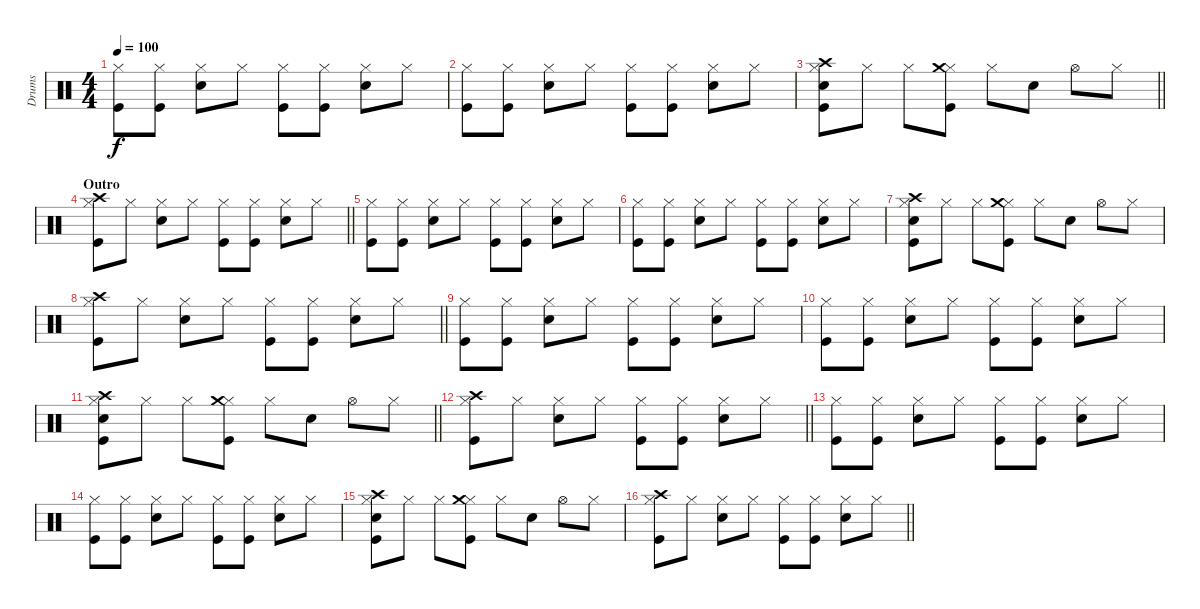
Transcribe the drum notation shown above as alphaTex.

\track ("Drums" "Drums") {instrument percussion}
\staff {score}
\articulation defaults
\ts (4 4)
\tempo 100
\clef neutral
\ks c
("Kick (hit)" "Hi-Hat (closed)").8{dy f} ("Kick (hit)" "Hi-Hat (closed)").8 ("Snare (hit) 2" "Hi-Hat (closed)").8 "Hi-Hat (closed)".8 ("Kick (hit)" "Hi-Hat (closed)").8 ("Kick (hit)" "Hi-Hat (closed)").8 ("Snare (hit) 2" "Hi-Hat (closed)").8 "Hi-Hat (closed)".8 |
("Kick (hit)" "Hi-Hat (closed)").8 ("Kick (hit)" "Hi-Hat (closed)").8 ("Snare (hit) 2" "Hi-Hat (closed)").8 "Hi-Hat (closed)".8 ("Kick (hit)" "Hi-Hat (closed)").8 ("Kick (hit)" "Hi-Hat (closed)").8 ("Snare (hit) 2" "Hi-Hat (closed)").8 "Hi-Hat (closed)".8 |
\barLineRight lightlight
("Kick (hit)" "Snare (hit) 2" "Hi-Hat (closed)" "Crash high (hit)").8 "Hi-Hat (closed)".8 "Hi-Hat (closed)".8 ("Kick (hit)" "Hi-Hat (closed)" "Crash medium (hit)").8 "Hi-Hat (closed)".8 "Snare (hit) 2".8 "Hi-Hat (open)".8 "Hi-Hat (closed)".8 |
\section ("" "Outro")
\barLineRight lightlight
("Kick (hit)" "Hi-Hat (closed)" "Crash high (hit)").8 "Hi-Hat (closed)".8 ("Snare (hit) 2" "Hi-Hat (closed)").8 "Hi-Hat (closed)".8 ("Kick (hit)" "Hi-Hat (closed)").8 ("Kick (hit)" "Hi-Hat (closed)").8 ("Snare (hit) 2" "Hi-Hat (closed)").8 "Hi-Hat (closed)".8 |
("Kick (hit)" "Hi-Hat (closed)").8 ("Kick (hit)" "Hi-Hat (closed)").8 ("Snare (hit) 2" "Hi-Hat (closed)").8 "Hi-Hat (closed)".8 ("Kick (hit)" "Hi-Hat (closed)").8 ("Kick (hit)" "Hi-Hat (closed)").8 ("Snare (hit) 2" "Hi-Hat (closed)").8 "Hi-Hat (closed)".8 |
("Kick (hit)" "Hi-Hat (closed)").8 ("Kick (hit)" "Hi-Hat (closed)").8 ("Snare (hit) 2" "Hi-Hat (closed)").8 "Hi-Hat (closed)".8 ("Kick (hit)" "Hi-Hat (closed)").8 ("Kick (hit)" "Hi-Hat (closed)").8 ("Snare (hit) 2" "Hi-Hat (closed)").8 "Hi-Hat (closed)".8 |
("Kick (hit)" "Snare (hit) 2" "Hi-Hat (closed)" "Crash high (hit)").8 "Hi-Hat (closed)".8 "Hi-Hat (closed)".8 ("Kick (hit)" "Hi-Hat (closed)" "Crash medium (hit)").8 "Hi-Hat (closed)".8 "Snare (hit) 2".8 "Hi-Hat (open)".8 "Hi-Hat (closed)".8 |
\barLineRight lightlight
("Kick (hit)" "Hi-Hat (closed)" "Crash high (hit)").8 "Hi-Hat (closed)".8 ("Snare (hit) 2" "Hi-Hat (closed)").8 "Hi-Hat (closed)".8 ("Kick (hit)" "Hi-Hat (closed)").8 ("Kick (hit)" "Hi-Hat (closed)").8 ("Snare (hit) 2" "Hi-Hat (closed)").8 "Hi-Hat (closed)".8 |
("Kick (hit)" "Hi-Hat (closed)").8 ("Kick (hit)" "Hi-Hat (closed)").8 ("Snare (hit) 2" "Hi-Hat (closed)").8 "Hi-Hat (closed)".8 ("Kick (hit)" "Hi-Hat (closed)").8 ("Kick (hit)" "Hi-Hat (closed)").8 ("Snare (hit) 2" "Hi-Hat (closed)").8 "Hi-Hat (closed)".8 |
("Kick (hit)" "Hi-Hat (closed)").8 ("Kick (hit)" "Hi-Hat (closed)").8 ("Snare (hit) 2" "Hi-Hat (closed)").8 "Hi-Hat (closed)".8 ("Kick (hit)" "Hi-Hat (closed)").8 ("Kick (hit)" "Hi-Hat (closed)").8 ("Snare (hit) 2" "Hi-Hat (closed)").8 "Hi-Hat (closed)".8 |
\barLineRight lightlight
("Kick (hit)" "Snare (hit) 2" "Hi-Hat (closed)" "Crash high (hit)").8 "Hi-Hat (closed)".8 "Hi-Hat (closed)".8 ("Kick (hit)" "Hi-Hat (closed)" "Crash medium (hit)").8 "Hi-Hat (closed)".8 "Snare (hit) 2".8 "Hi-Hat (open)".8 "Hi-Hat (closed)".8 |
\barLineRight lightlight
("Kick (hit)" "Hi-Hat (closed)" "Crash high (hit)").8 "Hi-Hat (closed)".8 ("Snare (hit) 2" "Hi-Hat (closed)").8 "Hi-Hat (closed)".8 ("Kick (hit)" "Hi-Hat (closed)").8 ("Kick (hit)" "Hi-Hat (closed)").8 ("Snare (hit) 2" "Hi-Hat (closed)").8 "Hi-Hat (closed)".8 |
("Kick (hit)" "Hi-Hat (closed)").8 ("Kick (hit)" "Hi-Hat (closed)").8 ("Snare (hit) 2" "Hi-Hat (closed)").8 "Hi-Hat (closed)".8 ("Kick (hit)" "Hi-Hat (closed)").8 ("Kick (hit)" "Hi-Hat (closed)").8 ("Snare (hit) 2" "Hi-Hat (closed)").8 "Hi-Hat (closed)".8 |
("Kick (hit)" "Hi-Hat (closed)").8 ("Kick (hit)" "Hi-Hat (closed)").8 ("Snare (hit) 2" "Hi-Hat (closed)").8 "Hi-Hat (closed)".8 ("Kick (hit)" "Hi-Hat (closed)").8 ("Kick (hit)" "Hi-Hat (closed)").8 ("Snare (hit) 2" "Hi-Hat (closed)").8 "Hi-Hat (closed)".8 |
("Kick (hit)" "Snare (hit) 2" "Hi-Hat (closed)" "Crash high (hit)").8 "Hi-Hat (closed)".8 "Hi-Hat (closed)".8 ("Kick (hit)" "Hi-Hat (closed)" "Crash medium (hit)").8 "Hi-Hat (closed)".8 "Snare (hit) 2".8 "Hi-Hat (open)".8 "Hi-Hat (closed)".8 |
\barLineRight lightlight
("Kick (hit)" "Hi-Hat (closed)" "Crash high (hit)").8 "Hi-Hat (closed)".8 ("Snare (hit) 2" "Hi-Hat (closed)").8 "Hi-Hat (closed)".8 ("Kick (hit)" "Hi-Hat (closed)").8 ("Kick (hit)" "Hi-Hat (closed)").8 ("Snare (hit) 2" "Hi-Hat (closed)").8 "Hi-Hat (closed)".8
